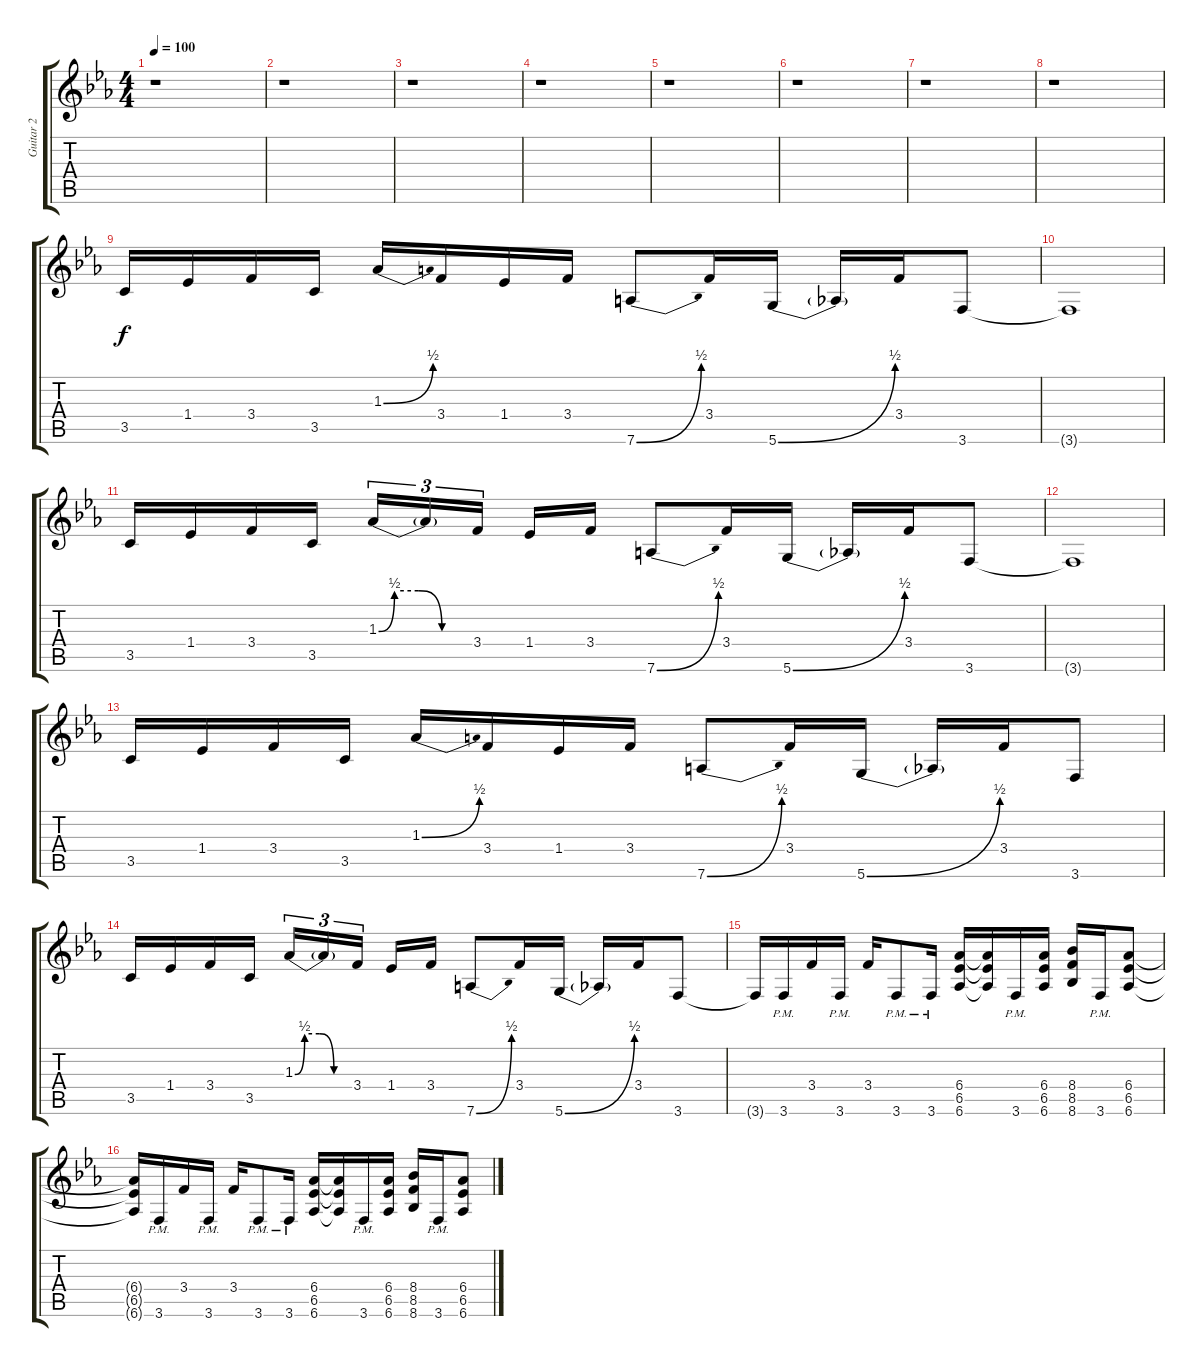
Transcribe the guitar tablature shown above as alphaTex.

\track ("Guitar 2" "Guitar 2") {instrument distortionguitar}
\staff {score tabs}
\tuning (E4 B3 G3 D3 A2 D2) {hide}
\ts (4 4)
\tempo 100
\clef g2
\ks eb
r.1{dy f instrument distortionguitar} |
r.1 |
r.1 |
r.1 |
r.1 |
r.1 |
r.1 |
r.1 |
3.5.16 1.4.16 3.4.16 3.5.16 1.3{be (bend 0 0 60 2)}.16 3.4.16 1.4.16 3.4.16 7.6{be (bend 0 0 60 2)}.8 3.4.16 5.6{be (bend 0 0 60 2)}.16 5.6{t}.16 3.4.16 3.6.8 |
3.6{t}.1 |
3.5.16 1.4.16 3.4.16 3.5.16 1.3{be (custom 0 0 10 2 25 2 40 0 60 0)}.16{tu (3 2)} 1.3{t}.16{tu (3 2)} 3.4.16{tu (3 2)} 1.4.16 3.4.16 7.6{be (bend 0 0 60 2)}.8 3.4.16 5.6{be (bend 0 0 60 2)}.16 5.6{t}.16 3.4.16 3.6.8 |
3.6{t}.1 |
3.5.16 1.4.16 3.4.16 3.5.16 1.3{be (bend 0 0 60 2)}.16 3.4.16 1.4.16 3.4.16 7.6{be (bend 0 0 60 2)}.8 3.4.16 5.6{be (bend 0 0 60 2)}.16 5.6{t}.16 3.4.16 3.6.8 |
3.5.16 1.4.16 3.4.16 3.5.16 1.3{be (custom 0 0 10 2 25 2 40 0 60 0)}.16{tu (3 2)} 1.3{t}.16{tu (3 2)} 3.4.16{tu (3 2)} 1.4.16 3.4.16 7.6{be (bend 0 0 60 2)}.8 3.4.16 5.6{be (bend 0 0 60 2)}.16 5.6{t}.16 3.4.16 3.6.8 |
3.6{t}.16 3.6{pm}.16 3.4.16 3.6{pm}.16 3.4.16 3.6{pm}.8 3.6{pm}.16 (6.4 6.5 6.6).16 (6.4{t} 6.5{t} 6.6{t}).16 3.6{pm}.16 (6.4 6.5 6.6).16 (8.4 8.5 8.6).16 3.6{pm}.16 (6.4 6.5 6.6).8 |
(6.4{t} 6.5{t} 6.6{t}).16 3.6{pm}.16 3.4.16 3.6{pm}.16 3.4.16 3.6{pm}.8 3.6{pm}.16 (6.4 6.5 6.6).16 (6.4{t} 6.5{t} 6.6{t}).16 3.6{pm}.16 (6.4 6.5 6.6).16 (8.4 8.5 8.6).16 3.6{pm}.16 (6.4 6.5 6.6).8
